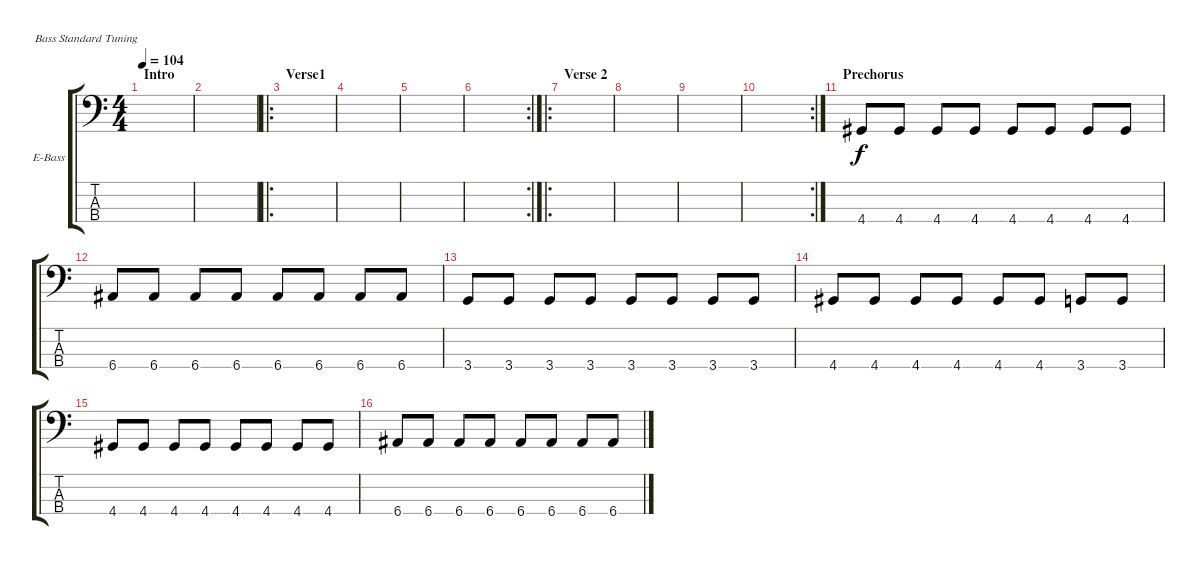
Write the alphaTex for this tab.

\defaultSystemsLayout 4
\bracketExtendMode groupsimilarinstruments
\firstSystemTrackNameOrientation horizontal
\otherSystemsTrackNameOrientation horizontal
\track ("Electric Bass" "E-Bass") {instrument electricbassfinger}
\staff {score tabs}
\tuning (G2 D2 A1 E1)
\ts (4 4)
\section ("" "Intro")
\tempo 104
\clef f4
\ks c
|
|
\ro
\section ("" "Verse1")
|
|
|
\rc 2
|
\ro
\section ("" "Verse 2")
|
|
|
\rc 2
|
\section ("" "Prechorus")
4.4.8 4.4.8 4.4.8 4.4.8 4.4.8 4.4.8 4.4.8 4.4.8 |
6.4.8 6.4.8 6.4.8 6.4.8 6.4.8 6.4.8 6.4.8 6.4.8 |
3.4.8 3.4.8 3.4.8 3.4.8 3.4.8 3.4.8 3.4.8 3.4.8 |
4.4.8 4.4.8 4.4.8 4.4.8 4.4.8 4.4.8 3.4.8 3.4.8 |
4.4.8 4.4.8 4.4.8 4.4.8 4.4.8 4.4.8 4.4.8 4.4.8 |
6.4.8 6.4.8 6.4.8 6.4.8 6.4.8 6.4.8 6.4.8 6.4.8
